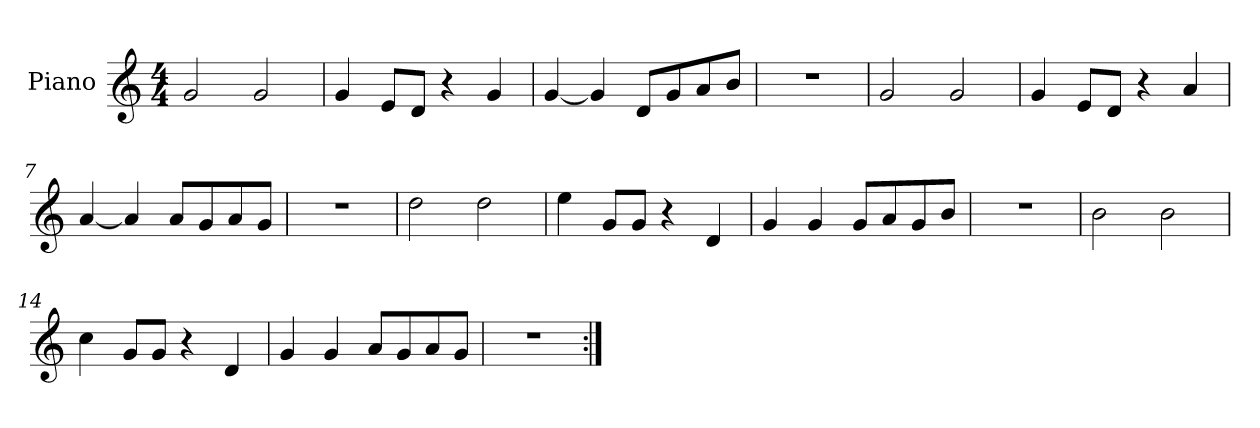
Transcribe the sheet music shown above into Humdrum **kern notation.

**kern
*part1
*staff1
*I"Piano
*I'Pno.
*clefG2
*k[]
*M4/4
*MM240
=1
2g/
2g/
=2
4g/
8e/L
8d/J
4r
4g/
=3
[4g/
4g/]
8d/L
8g/
8a/
8b/J
=4
1r
=5
2g/
2g/
=6
4g/
8e/L
8d/J
4r
4a/
=7
[4a/
4a/]
8a/L
8g/
8a/
8g/J
=8
1r
=9
2dd\
2dd\
=10
4ee\
8g/L
8g/J
4r
4d/
!!LO:LB:g=z
=11
4g/
4g/
8g/L
8a/
8g/
8b/J
=12
1r
=13
2b\
2b\
=14
4cc\
8g/L
8g/J
4r
4d/
=15
4g/
4g/
8a/L
8g/
8a/
8g/J
=16
1r
=:|!
*-
